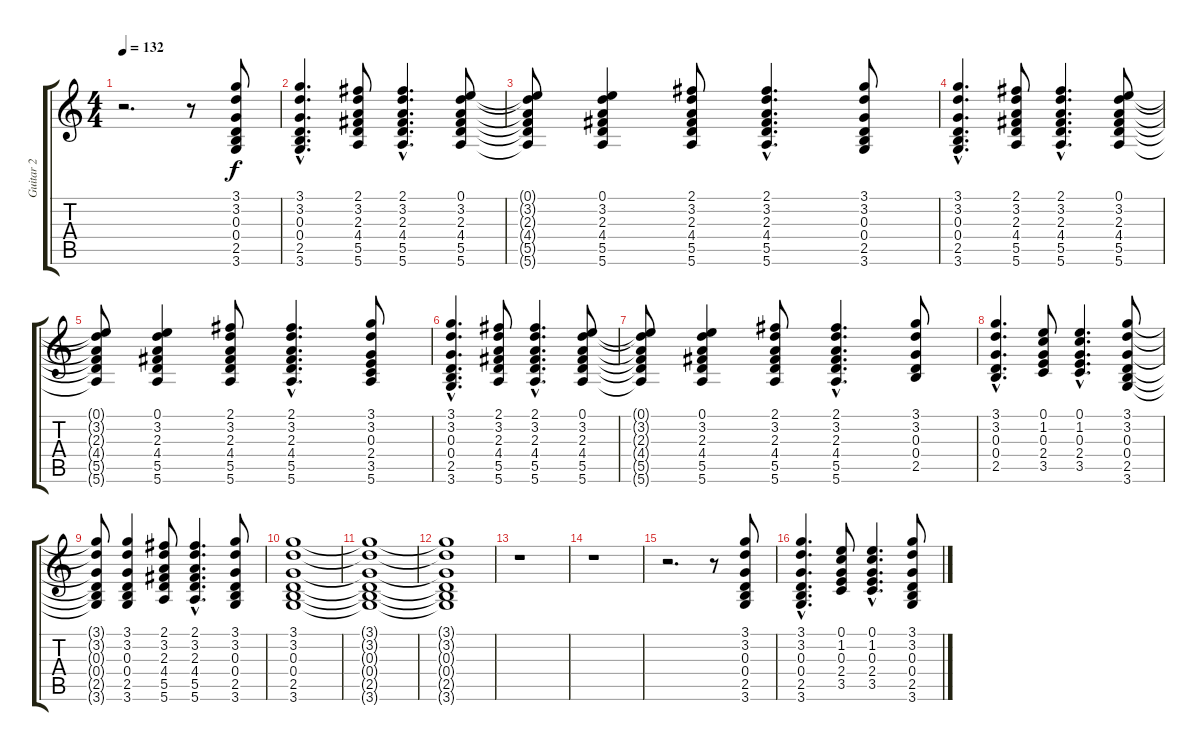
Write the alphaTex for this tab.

\track ("Guitar 2" "Guitar 2") {instrument acousticguitarsteel}
\staff {score tabs}
\tuning (E4 B3 G3 D3 A2 E2) {hide}
\ts (4 4)
\tempo 132
\clef g2
\ks c
r.2{d dy f instrument acousticguitarsteel} r.8 (3.1 3.2 0.3 0.4 2.5 3.6).8 |
(3.1{hac} 3.2{hac} 0.3{hac} 0.4{hac} 2.5{hac} 3.6{hac}).4{d} (2.1 3.2 2.3 4.4 5.5 5.6).8 (2.1{hac} 3.2{hac} 2.3{hac} 4.4{hac} 5.5{hac} 5.6{hac}).4{d} (0.1 3.2 2.3 4.4 5.5 5.6).8 |
(0.1{t} 3.2{t} 2.3{t} 4.4{t} 5.5{t} 5.6{t}).8 (0.1 3.2 2.3 4.4 5.5 5.6).4 (2.1 3.2 2.3 4.4 5.5 5.6).8 (2.1{hac} 3.2{hac} 2.3{hac} 4.4{hac} 5.5{hac} 5.6{hac}).4{d} (3.1 3.2 0.3 0.4 2.5 3.6).8 |
(3.1{hac} 3.2{hac} 0.3{hac} 0.4{hac} 2.5{hac} 3.6{hac}).4{d} (2.1 3.2 2.3 4.4 5.5 5.6).8 (2.1{hac} 3.2{hac} 2.3{hac} 4.4{hac} 5.5{hac} 5.6{hac}).4{d} (0.1 3.2 2.3 4.4 5.5 5.6).8 |
(0.1{t} 3.2{t} 2.3{t} 4.4{t} 5.5{t} 5.6{t}).8 (0.1 3.2 2.3 4.4 5.5 5.6).4 (2.1 3.2 2.3 4.4 5.5 5.6).8 (2.1{hac} 3.2{hac} 2.3{hac} 4.4{hac} 5.5{hac} 5.6{hac}).4{d} (3.1 3.2 0.3 2.4 3.5 5.6).8 |
(3.1{hac} 3.2{hac} 0.3{hac} 0.4{hac} 2.5{hac} 3.6{hac}).4{d} (2.1 3.2 2.3 4.4 5.5 5.6).8 (2.1{hac} 3.2{hac} 2.3{hac} 4.4{hac} 5.5{hac} 5.6{hac}).4{d} (0.1 3.2 2.3 4.4 5.5 5.6).8 |
(0.1{t} 3.2{t} 2.3{t} 4.4{t} 5.5{t} 5.6{t}).8 (0.1 3.2 2.3 4.4 5.5 5.6).4 (2.1 3.2 2.3 4.4 5.5 5.6).8 (2.1{hac} 3.2{hac} 2.3{hac} 4.4{hac} 5.5{hac} 5.6{hac}).4{d} (3.1 3.2 0.3 0.4 2.5).8 |
(3.1{hac} 3.2{hac} 0.3{hac} 0.4{hac} 2.5{hac}).4{d} (0.1 1.2 0.3 2.4 3.5).8 (0.1{hac} 1.2{hac} 0.3{hac} 2.4{hac} 3.5{hac}).4{d} (3.1 3.2 0.3 0.4 2.5 3.6).8 |
(3.1{t} 3.2{t} 0.3{t} 0.4{t} 2.5{t} 3.6{t}).8 (3.1 3.2 0.3 0.4 2.5 3.6).4 (2.1 3.2 2.3 4.4 5.5 5.6).8 (2.1{hac} 3.2{hac} 2.3{hac} 4.4{hac} 5.5{hac} 5.6{hac}).4{d} (3.1 3.2 0.3 0.4 2.5 3.6).8 |
(3.1 3.2 0.3 0.4 2.5 3.6).1 |
(3.1{t} 3.2{t} 0.3{t} 0.4{t} 2.5{t} 3.6{t}).1 |
(3.1{t} 3.2{t} 0.3{t} 0.4{t} 2.5{t} 3.6{t}).1 |
r.1 |
r.1 |
r.2{d} r.8 (3.1 3.2 0.3 0.4 2.5 3.6).8 |
(3.1{hac} 3.2{hac} 0.3{hac} 0.4{hac} 2.5{hac} 3.6{hac}).4{d} (0.1 1.2 0.3 2.4 3.5).8 (0.1{hac} 1.2{hac} 0.3{hac} 2.4{hac} 3.5{hac}).4{d} (3.1 3.2 0.3 0.4 2.5 3.6).8
